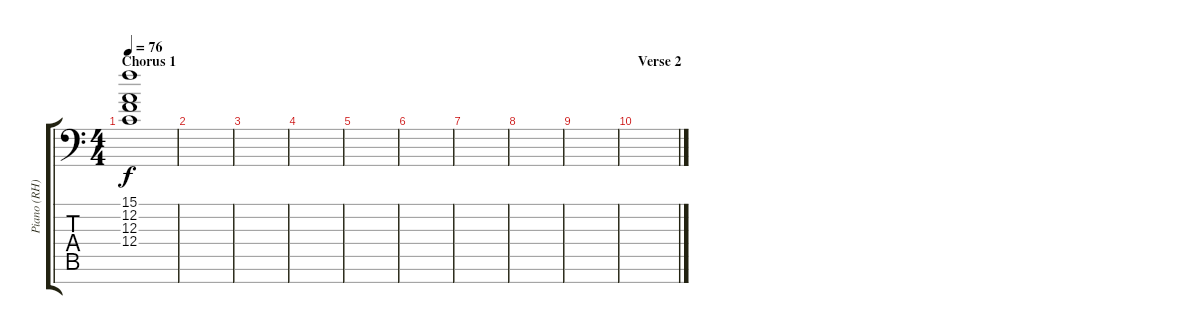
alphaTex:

\track ("Piano (RH)" "Piano (RH)") {instrument acousticgrandpiano}
\staff {score tabs}
\tuning (D4 A3 F3 C3 G2 D2 A1) {hide}
\ts (4 4)
\section ("" "Chorus 1")
\tempo 76
\clef f4
\ks c
(15.1{t} 12.2{t} 12.3{t} 12.4{t}).1{dy f} |
|
|
|
|
|
|
|
|
\section ("" "Verse 2")
